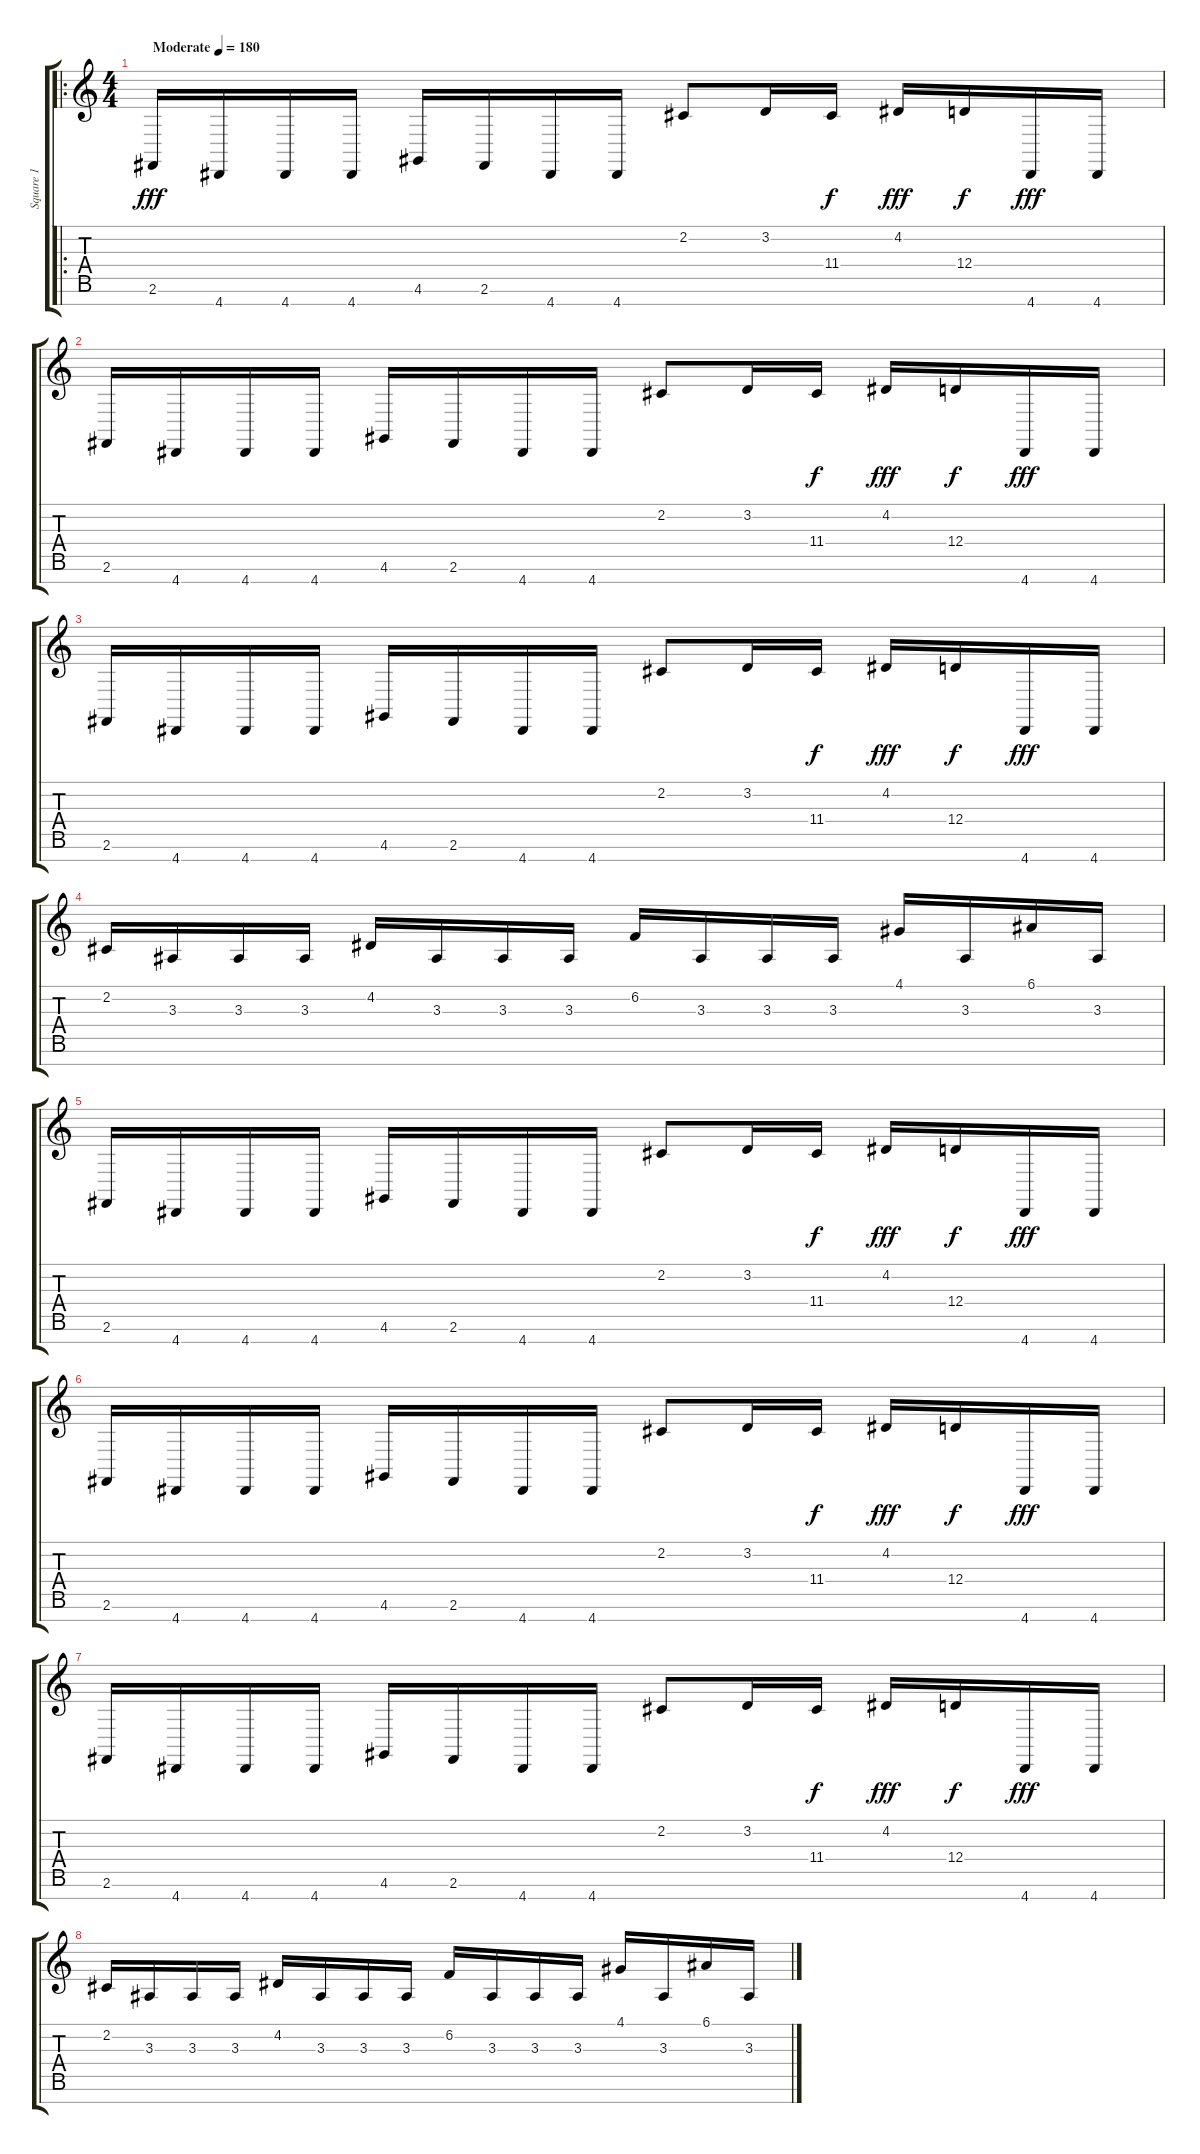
\track ("Square 1" "Square 1") {instrument lead1square}
\staff {score tabs}
\tuning (E4 B3 G3 D3 A2 E2 B1) {hide}
\ro
\ts (4 4)
\tempo (180 "Moderate")
\clef g2
\ks c
2.6.16{dy fff instrument lead1square} 4.7.16 4.7.16 4.7.16 4.6.16 2.6.16 4.7.16 4.7.16 2.2.8 3.2.16 11.4.16{dy f} 4.2.16{dy fff} 12.4.16{dy f} 4.7.16{dy fff} 4.7.16 |
2.6.16 4.7.16 4.7.16 4.7.16 4.6.16 2.6.16 4.7.16 4.7.16 2.2.8 3.2.16 11.4.16{dy f} 4.2.16{dy fff} 12.4.16{dy f} 4.7.16{dy fff} 4.7.16 |
2.6.16 4.7.16 4.7.16 4.7.16 4.6.16 2.6.16 4.7.16 4.7.16 2.2.8 3.2.16 11.4.16{dy f} 4.2.16{dy fff} 12.4.16{dy f} 4.7.16{dy fff} 4.7.16 |
2.2.16 3.3.16 3.3.16 3.3.16 4.2.16 3.3.16 3.3.16 3.3.16 6.2.16 3.3.16 3.3.16 3.3.16 4.1.16 3.3.16 6.1.16 3.3.16 |
2.6.16 4.7.16 4.7.16 4.7.16 4.6.16 2.6.16 4.7.16 4.7.16 2.2.8 3.2.16 11.4.16{dy f} 4.2.16{dy fff} 12.4.16{dy f} 4.7.16{dy fff} 4.7.16 |
2.6.16 4.7.16 4.7.16 4.7.16 4.6.16 2.6.16 4.7.16 4.7.16 2.2.8 3.2.16 11.4.16{dy f} 4.2.16{dy fff} 12.4.16{dy f} 4.7.16{dy fff} 4.7.16 |
2.6.16 4.7.16 4.7.16 4.7.16 4.6.16 2.6.16 4.7.16 4.7.16 2.2.8 3.2.16 11.4.16{dy f} 4.2.16{dy fff} 12.4.16{dy f} 4.7.16{dy fff} 4.7.16 |
2.2.16 3.3.16 3.3.16 3.3.16 4.2.16 3.3.16 3.3.16 3.3.16 6.2.16 3.3.16 3.3.16 3.3.16 4.1.16 3.3.16 6.1.16 3.3.16
